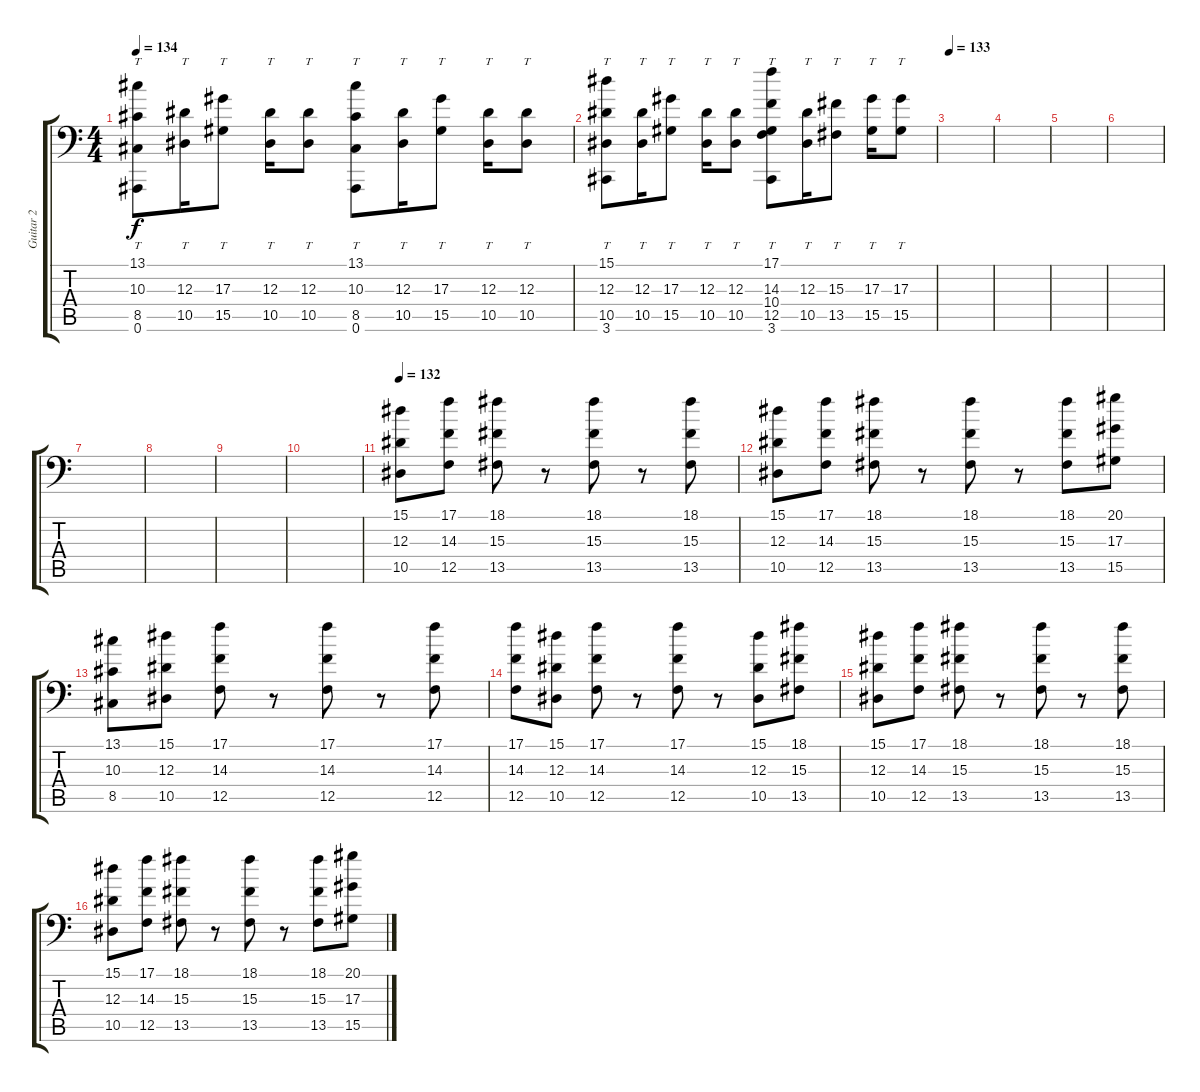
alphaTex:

\track ("Guitar 2" "Guitar 2") {instrument stringensemble1}
\staff {score tabs}
\tuning (C4 G3 Eb3 Bb2 F2 Bb1) {hide}
\ts (4 4)
\tempo 134
\clef f4
\ks c
(13.1 10.3 8.5 0.6).8{tt dy f} (12.3 10.5).16{tt} (17.3 15.5).8{tt} (12.3 10.5).16{tt} (12.3 10.5).8{tt} (13.1 10.3 8.5 0.6).8{tt} (12.3 10.5).16{tt} (17.3 15.5).8{tt} (12.3 10.5).16{tt} (12.3 10.5).8{tt} |
(15.1 12.3 10.5 3.6).8{tt} (12.3 10.5).16{tt} (17.3 15.5).8{tt} (12.3 10.5).16{tt} (12.3 10.5).8{tt} (17.1 14.3 10.4 12.5 3.6).8{tt} (12.3 10.5).16{tt} (15.3 13.5).8{tt} (17.3 15.5).16{tt} (17.3 15.5).8{tt} |
\tempo 133
|
|
|
|
|
|
|
|
\tempo 132
(15.1 12.3 10.5).8 (17.1 14.3 12.5).8 (18.1 15.3 13.5).8 r.8 (18.1 15.3 13.5).8 r.8 (18.1 15.3 13.5).8 |
(15.1 12.3 10.5).8 (17.1 14.3 12.5).8 (18.1 15.3 13.5).8 r.8 (18.1 15.3 13.5).8 r.8 (18.1 15.3 13.5).8 (20.1 17.3 15.5).8 |
(13.1 10.3 8.5).8 (15.1 12.3 10.5).8 (17.1 14.3 12.5).8 r.8 (17.1 14.3 12.5).8 r.8 (17.1 14.3 12.5).8 |
(17.1 14.3 12.5).8 (15.1 12.3 10.5).8 (17.1 14.3 12.5).8 r.8 (17.1 14.3 12.5).8 r.8 (15.1 12.3 10.5).8 (18.1 15.3 13.5).8 |
(15.1 12.3 10.5).8 (17.1 14.3 12.5).8 (18.1 15.3 13.5).8 r.8 (18.1 15.3 13.5).8 r.8 (18.1 15.3 13.5).8 |
(15.1 12.3 10.5).8 (17.1 14.3 12.5).8 (18.1 15.3 13.5).8 r.8 (18.1 15.3 13.5).8 r.8 (18.1 15.3 13.5).8 (20.1 17.3 15.5).8
